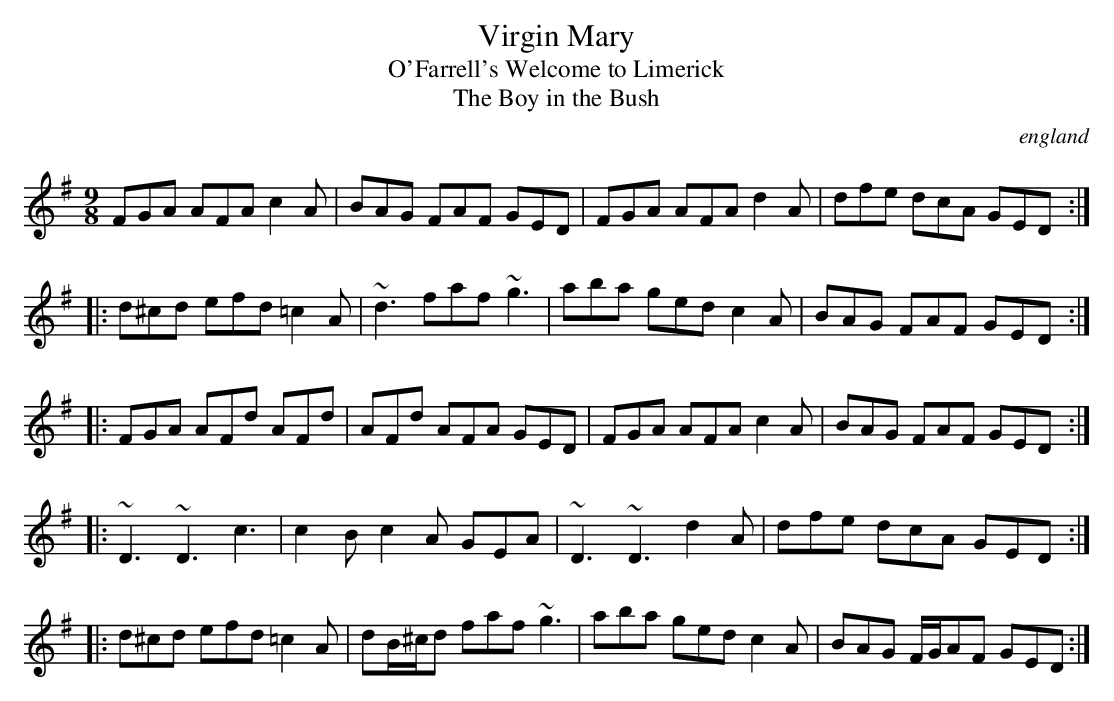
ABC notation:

X:1
T:Virgin Mary
T:O'Farrell's Welcome to Limerick
T:Boy in the Bush, The
O:england
M:9/8
K:Dmix
FGA AFA c2A|BAG FAF GED|FGA AFA d2A|dfe dcA GED:|
|:d^cd efd =c2A|~d3 faf ~g3|aba ged c2A|BAG FAF GED:|
|:FGA AFd AFd|AFd AFA GED|FGA AFA c2A|BAG FAF GED:|
|:~D3 ~D3 c3|c2B c2A GEA|~D3 ~D3 d2A|dfe dcA GED:|
|:d^cd efd =c2A|dB/^c/d faf ~g3|aba ged c2A|BAG F/G/AF GED:|
